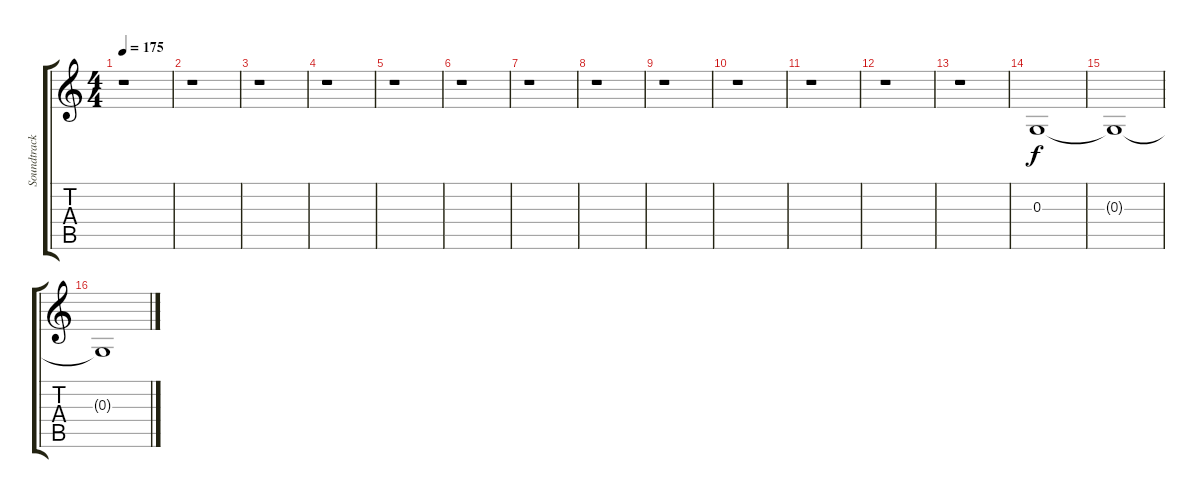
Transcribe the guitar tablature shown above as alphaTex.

\track ("Soundtrack" "Soundtrack") {instrument fx2soundtrack}
\staff {score tabs}
\tuning (E4 B3 G3 D3 A2 E2) {hide}
\ts (4 4)
\tempo 175
\clef g2
\ks c
r.1{dy f} |
r.1 |
r.1 |
r.1 |
r.1 |
r.1 |
r.1 |
r.1 |
r.1 |
r.1 |
r.1 |
r.1 |
r.1 |
0.3.1 |
0.3{t}.1 |
0.3{t}.1
